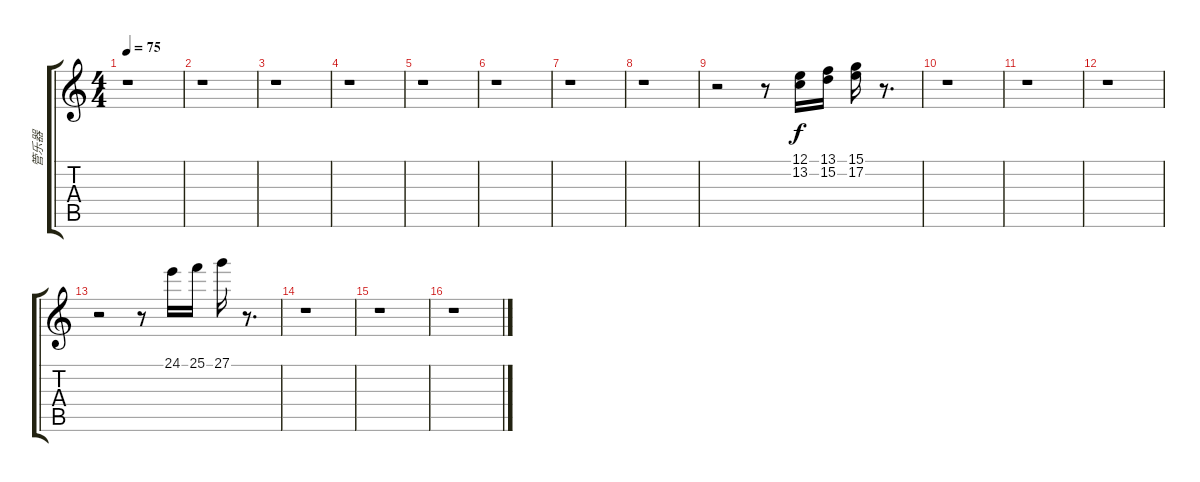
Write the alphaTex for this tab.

\track ("管乐器" "管乐器") {instrument pad4choir}
\staff {score tabs}
\tuning (E4 B3 G3 D3 A2 E2) {hide}
\ts (4 4)
\tempo 75
\clef g2
\ks c
r.1{dy f instrument pad4choir} |
r.1 |
r.1 |
r.1 |
r.1 |
r.1 |
r.1 |
r.1 |
r.2 r.8 (12.1 13.2).16 (13.1 15.2).16 (15.1 17.2).16 r.8{d} |
r.1 |
r.1 |
r.1 |
r.2 r.8 24.1.16 25.1.16 27.1.16 r.8{d} |
r.1 |
r.1 |
r.1
